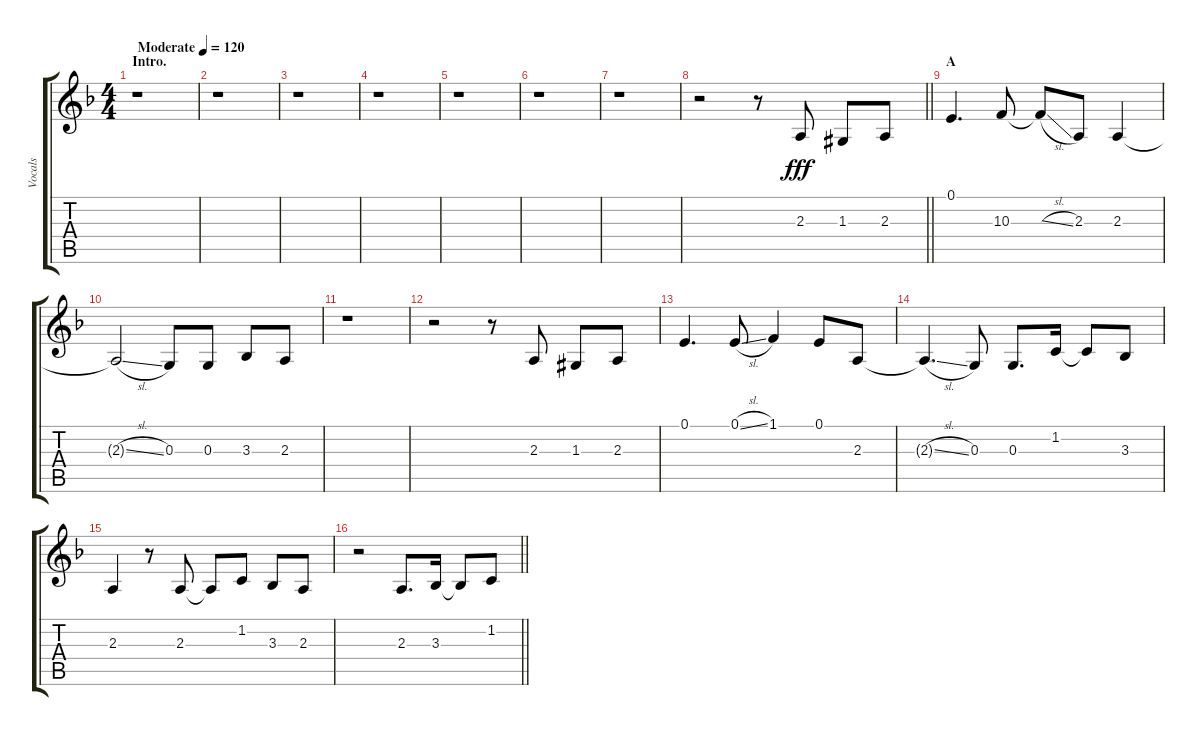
\track ("Vocals" "Vocals") {instrument voiceoohs}
\staff {score tabs}
\tuning (E4 B3 G3 D3 A2 E2) {hide}
\ts (4 4)
\section ("" "Intro.")
\tempo (120 "Moderate")
\clef g2
\ks f
r.1{dy fff instrument voiceoohs} |
r.1 |
r.1 |
r.1 |
r.1 |
r.1 |
r.1 |
\barLineRight lightlight
r.2 r.8 2.3.8 1.3{acc #}.8 2.3.8 |
\section ("" "A")
0.1.4{d} 10.3.8 10.3{sl t}.8 2.3.8 2.3.4 |
2.3{sl t}.2 0.3.8 0.3.8 3.3.8 2.3.8 |
r.1 |
r.2 r.8 2.3.8 1.3{acc #}.8 2.3.8 |
0.1.4{d} 0.1{sl}.8 1.1.4 0.1.8 2.3.8 |
2.3{sl t}.4{d} 0.3.8 0.3.8{d} 1.2.16 1.2{t}.8 3.3.8 |
2.3.4 r.8 2.3.8 2.3{t}.8 1.2.8 3.3.8 2.3.8 |
\barLineRight lightlight
r.2 2.3.8{d} 3.3.16 3.3{t}.8 1.2.8
